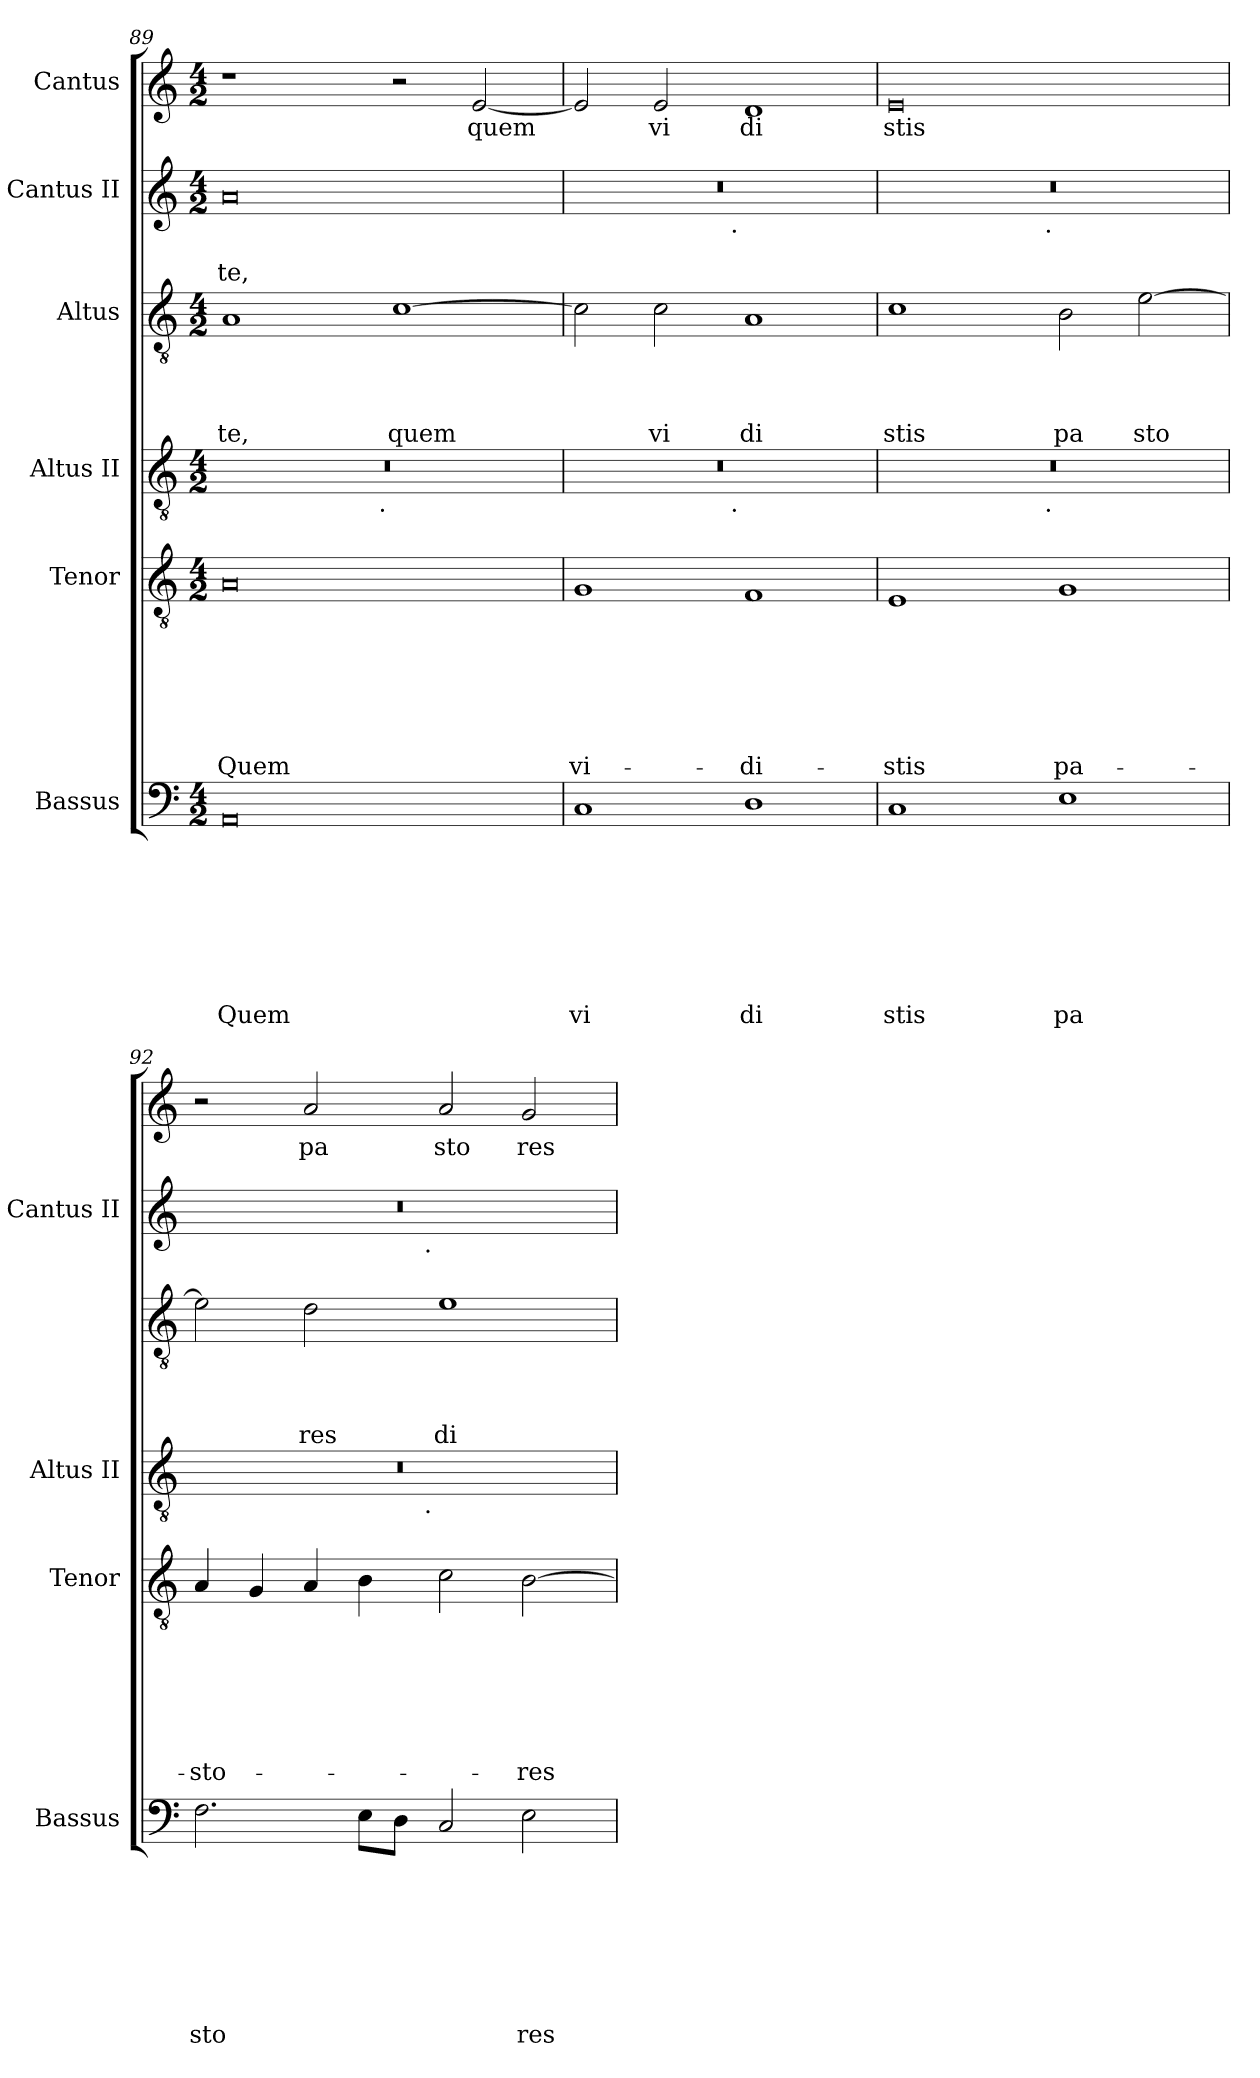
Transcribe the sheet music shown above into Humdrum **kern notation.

**kern	**text	**text	**text	**text	**text	**text	**text	**text	**kern	**text	**text	**text	**text	**text	**text	**text	**kern	**kern	**text	**text	**text	**text	**kern	**text	**text	**kern	**text
*part6	*part6	*part6	*part6	*part6	*part6	*part6	*part6	*part6	*part5	*part5	*part5	*part5	*part5	*part5	*part5	*part5	*part4	*part3	*part3	*part3	*part3	*part3	*part2	*part2	*part2	*part1	*part1
*staff6	*staff6	*staff6	*staff6	*staff6	*staff6	*staff6	*staff6	*staff6	*staff5	*staff5	*staff5	*staff5	*staff5	*staff5	*staff5	*staff5	*staff4	*staff3	*staff3	*staff3	*staff3	*staff3	*staff2	*staff2	*staff2	*staff1	*staff1
*I"Bassus	*	*	*	*	*	*	*	*	*I"Tenor	*	*	*	*	*	*	*	*I"Altus II	*I"Altus	*	*	*	*	*I"Cantus II	*	*	*I"Cantus	*
*I'Bassus	*	*	*	*	*	*	*	*	*I'Tenor	*	*	*	*	*	*	*	*I'Altus II	*	*	*	*	*	*I'Cantus II	*	*	*	*
*clefF4	*	*	*	*	*	*	*	*	*clefGv2	*	*	*	*	*	*	*	*clefGv2	*clefGv2	*	*	*	*	*clefG2	*	*	*clefG2	*
*k[]	*	*	*	*	*	*	*	*	*k[]	*	*	*	*	*	*	*	*k[]	*k[]	*	*	*	*	*k[]	*	*	*k[]	*
*C:	*	*	*	*	*	*	*	*	*C:	*	*	*	*	*	*	*	*C:	*C:	*	*	*	*	*C:	*	*	*C:	*
*M4/2	*	*	*	*	*	*	*	*	*M4/2	*	*	*	*	*	*	*	*M4/2	*M4/2	*	*	*	*	*M4/2	*	*	*M4/2	*
=89	=89	=89	=89	=89	=89	=89	=89	=89	=89	=89	=89	=89	=89	=89	=89	=89	=89	=89	=89	=89	=89	=89	=89	=89	=89	=89	=89
!	!	!	!	!	!	!	!	!LO:LY:b	!	!	!	!	!	!	!	!LO:LY:b	!	!	!	!	!	!LO:LY:b	!	!	!LO:LY:b	!	!
*	*	*	*	*	*	*	*	*	*	*	*	*	*	*	*	*	*^	*	*	*	*	*	*	*	*	*	*
0AA	.	.	.	.	.	.	.	Quem	0A	.	.	.	.	.	.	Quem	0r	2ryy	1A	.	.	.	te,	0a	.	te,	1r	.
.	.	.	.	.	.	.	.	.	.	.	.	.	.	.	.	.	.	4...ryy	.	.	.	.	.	.	.	.	.	.
!	!	!	!	!	!	!	!	!	!	!	!	!	!	!	!	!	!	!LO:TX:b:t=.	!	!	!	!	!	!	!	!	!	!
.	.	.	.	.	.	.	.	.	.	.	.	.	.	.	.	.	.	1ryy	.	.	.	.	.	.	.	.	.	.
!	!	!	!	!	!	!	!	!	!	!	!	!	!	!	!	!	!	!	!	!	!	!	!LO:LY:b	!	!	!	!	!
.	.	.	.	.	.	.	.	.	.	.	.	.	.	.	.	.	.	.	[>1c	.	.	.	quem	.	.	.	2r	.
!	!	!	!	!	!	!	!	!	!	!	!	!	!	!	!	!	!	!	!	!	!	!	!	!	!	!	!	!LO:LY:b
.	.	.	.	.	.	.	.	.	.	.	.	.	.	.	.	.	.	.	.	.	.	.	.	.	.	.	[<2e/	quem
.	.	.	.	.	.	.	.	.	.	.	.	.	.	.	.	.	.	32ryy	.	.	.	.	.	.	.	.	.	.
=90	=90	=90	=90	=90	=90	=90	=90	=90	=90	=90	=90	=90	=90	=90	=90	=90	=90	=90	=90	=90	=90	=90	=90	=90	=90	=90	=90	=90
!	!	!	!	!	!	!	!	!LO:LY:b	!	!	!	!	!	!	!	!LO:LY:b	!	!	!	!	!	!	!	!	!	!	!	!
*	*	*	*	*	*	*	*	*	*	*	*	*	*	*	*	*	*	*	*	*	*	*	*	*^	*	*	*	*
1C	.	.	.	.	.	.	.	vi	1G	.	.	.	.	.	.	vi-	0r	2ryy	2c\]	.	.	.	.	0r	2ryy	.	.	2e/]	.
!	!	!	!	!	!	!	!	!	!	!	!	!	!	!	!	!	!	!	!	!	!	!	!LO:LY:b	!	!	!	!	!	!LO:LY:b
.	.	.	.	.	.	.	.	.	.	.	.	.	.	.	.	.	.	4...ryy	2c\	.	.	.	vi	.	4...ryy	.	.	2e/	vi
!	!	!	!	!	!	!	!	!	!	!	!	!	!	!	!	!	!	!	!	!	!	!	!	!	!LO:TX:b:t=.	!	!	!	!
!	!	!	!	!	!	!	!	!	!	!	!	!	!	!	!	!	!	!LO:TX:b:t=.	!	!	!	!	!	!	!	!	!	!	!
.	.	.	.	.	.	.	.	.	.	.	.	.	.	.	.	.	.	1ryy	.	.	.	.	.	.	1ryy	.	.	.	.
!	!	!	!	!	!	!	!	!LO:LY:b	!	!	!	!	!	!	!	!LO:LY:b	!	!	!	!	!	!	!LO:LY:b	!	!	!	!	!	!LO:LY:b
1D	.	.	.	.	.	.	.	di	1F	.	.	.	.	.	.	-di-	.	.	1A	.	.	.	di	.	.	.	.	1d	di
.	.	.	.	.	.	.	.	.	.	.	.	.	.	.	.	.	.	32ryy	.	.	.	.	.	.	32ryy	.	.	.	.
=91	=91	=91	=91	=91	=91	=91	=91	=91	=91	=91	=91	=91	=91	=91	=91	=91	=91	=91	=91	=91	=91	=91	=91	=91	=91	=91	=91	=91	=91
!	!	!	!	!	!	!	!	!LO:LY:b	!	!	!	!	!	!	!	!LO:LY:b	!	!	!	!	!	!	!LO:LY:b	!	!	!	!	!	!LO:LY:b
1C	.	.	.	.	.	.	.	stis	1E	.	.	.	.	.	.	-stis	0r	2ryy	1c	.	.	.	stis	0r	2ryy	.	.	0e	stis
.	.	.	.	.	.	.	.	.	.	.	.	.	.	.	.	.	.	4...ryy	.	.	.	.	.	.	4...ryy	.	.	.	.
!	!	!	!	!	!	!	!	!	!	!	!	!	!	!	!	!	!	!	!	!	!	!	!	!	!LO:TX:b:t=.	!	!	!	!
!	!	!	!	!	!	!	!	!	!	!	!	!	!	!	!	!	!	!LO:TX:b:t=.	!	!	!	!	!	!	!	!	!	!	!
.	.	.	.	.	.	.	.	.	.	.	.	.	.	.	.	.	.	1ryy	.	.	.	.	.	.	1ryy	.	.	.	.
!	!	!	!	!	!	!	!	!LO:LY:b	!	!	!	!	!	!	!	!LO:LY:b	!	!	!	!	!	!	!LO:LY:b	!	!	!	!	!	!
1E	.	.	.	.	.	.	.	pa	1G	.	.	.	.	.	.	pa-	.	.	2B\	.	.	.	pa	.	.	.	.	.	.
!	!	!	!	!	!	!	!	!	!	!	!	!	!	!	!	!	!	!	!	!	!	!	!LO:LY:b	!	!	!	!	!	!
.	.	.	.	.	.	.	.	.	.	.	.	.	.	.	.	.	.	.	[>2e\	.	.	.	sto	.	.	.	.	.	.
.	.	.	.	.	.	.	.	.	.	.	.	.	.	.	.	.	.	32ryy	.	.	.	.	.	.	32ryy	.	.	.	.
=92	=92	=92	=92	=92	=92	=92	=92	=92	=92	=92	=92	=92	=92	=92	=92	=92	=92	=92	=92	=92	=92	=92	=92	=92	=92	=92	=92	=92	=92
!	!	!	!	!	!	!	!	!LO:LY:b	!	!	!	!	!	!	!	!LO:LY:b	!	!	!	!	!	!	!	!	!	!	!	!	!
2.F\	.	.	.	.	.	.	.	sto	4A/	.	.	.	.	.	.	-sto-	0r	2ryy	2e\]	.	.	.	.	0r	2ryy	.	.	2r	.
.	.	.	.	.	.	.	.	.	4G/	.	.	.	.	.	.	.	.	.	.	.	.	.	.	.	.	.	.	.	.
!	!	!	!	!	!	!	!	!	!	!	!	!	!	!	!	!	!	!	!	!	!	!	!LO:LY:b	!	!	!	!	!	!LO:LY:b
.	.	.	.	.	.	.	.	.	4A/	.	.	.	.	.	.	.	.	4...ryy	2d\	.	.	.	res	.	4...ryy	.	.	2a/	pa
8E\L	.	.	.	.	.	.	.	.	4B\	.	.	.	.	.	.	.	.	.	.	.	.	.	.	.	.	.	.	.	.
8D\J	.	.	.	.	.	.	.	.	.	.	.	.	.	.	.	.	.	.	.	.	.	.	.	.	.	.	.	.	.
!	!	!	!	!	!	!	!	!	!	!	!	!	!	!	!	!	!	!	!	!	!	!	!	!	!LO:TX:b:t=.	!	!	!	!
!	!	!	!	!	!	!	!	!	!	!	!	!	!	!	!	!	!	!LO:TX:b:t=.	!	!	!	!	!	!	!	!	!	!	!
.	.	.	.	.	.	.	.	.	.	.	.	.	.	.	.	.	.	1ryy	.	.	.	.	.	.	1ryy	.	.	.	.
!	!	!	!	!	!	!	!	!	!	!	!	!	!	!	!	!	!	!	!	!	!	!	!LO:LY:b	!	!	!	!	!	!LO:LY:b
2C/	.	.	.	.	.	.	.	.	2c\	.	.	.	.	.	.	.	.	.	1e	.	.	.	di	.	.	.	.	2a/	sto
!	!	!	!	!	!	!	!	!LO:LY:b	!	!	!	!	!	!	!	!LO:LY:b	!	!	!	!	!	!	!	!	!	!	!	!	!LO:LY:b
2E\	.	.	.	.	.	.	.	res	[<2B\	.	.	.	.	.	.	-res	.	.	.	.	.	.	.	.	.	.	.	2g/	res
.	.	.	.	.	.	.	.	.	.	.	.	.	.	.	.	.	.	32ryy	.	.	.	.	.	.	32ryy	.	.	.	.
*	*	*	*	*	*	*	*	*	*	*	*	*	*	*	*	*	*v	*v	*	*	*	*	*	*v	*v	*	*	*	*
=	=	=	=	=	=	=	=	=	=	=	=	=	=	=	=	=	=	=	=	=	=	=	=	=	=	=	=
*-	*-	*-	*-	*-	*-	*-	*-	*-	*-	*-	*-	*-	*-	*-	*-	*-	*-	*-	*-	*-	*-	*-	*-	*-	*-	*-	*-
